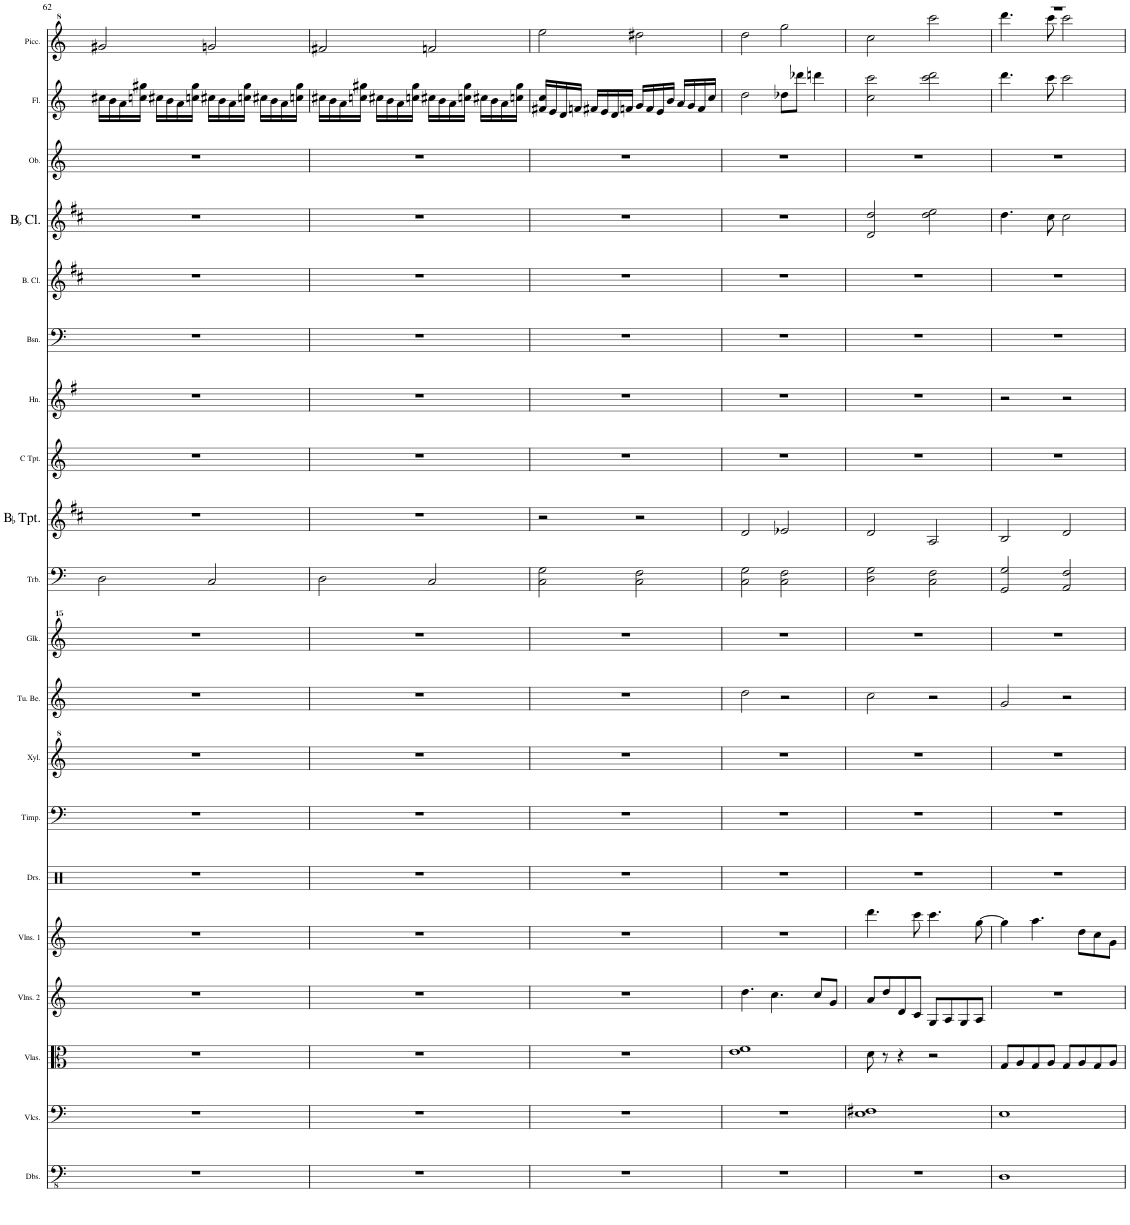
**kern	**kern	**kern	**kern	**kern	**kern	**kern	**kern	**kern	**kern	**kern	**kern	**kern	**kern	**kern	**kern	**kern	**kern	**kern	**kern
*part20	*part19	*part18	*part17	*part16	*part15	*part14	*part13	*part12	*part11	*part10	*part9	*part8	*part7	*part6	*part5	*part4	*part3	*part2	*part1
*staff20	*staff19	*staff18	*staff17	*staff16	*staff15	*staff14	*staff13	*staff12	*staff11	*staff10	*staff9	*staff8	*staff7	*staff6	*staff5	*staff4	*staff3	*staff2	*staff1
*I"Double Basses	*I"Violoncellos	*I"Violas	*I"Violins 2	*I"Violins 1	*I"Drumset	*I"Timpani	*I"Xylophone	*I"Tubular Bells	*I"Glockenspiel	*I"Trombone	*I"BaccidentalFlat Trumpet	*I"C Trumpet	*I"Horn	*I"Bassoon	*I"Bass Clarinet	*I"BaccidentalFlat Clarinet	*I"Oboe	*I"Flute	*I"Piccolo
*I'Dbs.	*I'Vlcs.	*I'Vlas.	*I'Vlns. 2	*I'Vlns. 1	*I'Drs.	*I'Timp.	*I'Xyl.	*I'Tu. Be.	*I'Glk.	*I'Trb.	*I'BaccidentalFlat Tpt.	*I'C Tpt.	*I'Hn.	*I'Bsn.	*I'B. Cl.	*I'BaccidentalFlat Cl.	*I'Ob.	*I'Fl.	*I'Picc.
!!LO:PB:g=z
*clefFv4	*clefF4	*clefC3	*clefG2	*clefG2	*clefX	*clefF4	*clefG^2	*clefG2	*clefG^^2	*clefF4	*clefG2	*clefG2	*clefG2	*clefF4	*clefG2	*clefG2	*clefG2	*clefG2	*clefG^2
*	*	*	*	*	*	*	*	*	*	*	*Trd1c2	*	*Trd4c7	*	*Trd8c14	*Trd1c2	*	*	*Trd-7c-12
*k[]	*k[]	*k[]	*k[]	*k[]	*k[]	*k[]	*k[]	*k[]	*k[]	*k[]	*k[f#c#]	*k[]	*k[f#]	*k[]	*k[f#c#]	*k[f#c#]	*k[]	*k[]	*k[]
*M4/4	*M4/4	*M4/4	*M4/4	*M4/4	*M4/4	*M4/4	*M4/4	*M4/4	*M4/4	*M4/4	*M4/4	*M4/4	*M4/4	*M4/4	*M4/4	*M4/4	*M4/4	*	*
=62	=62	=62	=62	=62	=62	=62	=62	=62	=62	=62	=62	=62	=62	=62	=62	=62	=62	=62	=62
1r	1r	1r	1r	1r	1r	1r	1r	1r	1r	2D\	1r	1r	1r	1r	1r	1r	1r	16cc#X\LL	2gg#X/
.	.	.	.	.	.	.	.	.	.	.	.	.	.	.	.	.	.	16b\	.
.	.	.	.	.	.	.	.	.	.	.	.	.	.	.	.	.	.	16a\	.
.	.	.	.	.	.	.	.	.	.	.	.	.	.	.	.	.	.	16ccn\ 16gg#X\JJ	.
.	.	.	.	.	.	.	.	.	.	.	.	.	.	.	.	.	.	16cc#X\LL	.
.	.	.	.	.	.	.	.	.	.	.	.	.	.	.	.	.	.	16b\	.
.	.	.	.	.	.	.	.	.	.	.	.	.	.	.	.	.	.	16a\	.
.	.	.	.	.	.	.	.	.	.	.	.	.	.	.	.	.	.	16ccn\ 16gg#\JJ	.
.	.	.	.	.	.	.	.	.	.	2C/	.	.	.	.	.	.	.	16cc#X\LL	2ggn/
.	.	.	.	.	.	.	.	.	.	.	.	.	.	.	.	.	.	16b\	.
.	.	.	.	.	.	.	.	.	.	.	.	.	.	.	.	.	.	16a\	.
.	.	.	.	.	.	.	.	.	.	.	.	.	.	.	.	.	.	16ccn\ 16gg#\JJ	.
.	.	.	.	.	.	.	.	.	.	.	.	.	.	.	.	.	.	16cc#X\LL	.
.	.	.	.	.	.	.	.	.	.	.	.	.	.	.	.	.	.	16b\	.
.	.	.	.	.	.	.	.	.	.	.	.	.	.	.	.	.	.	16a\	.
.	.	.	.	.	.	.	.	.	.	.	.	.	.	.	.	.	.	16ccn\ 16gg#\JJ	.
=63	=63	=63	=63	=63	=63	=63	=63	=63	=63	=63	=63	=63	=63	=63	=63	=63	=63	=63	=63
1r	1r	1r	1r	1r	1r	1r	1r	1r	1r	2D\	1r	1r	1r	1r	1r	1r	1r	16cc#X\LL	2ff#X/
.	.	.	.	.	.	.	.	.	.	.	.	.	.	.	.	.	.	16b\	.
.	.	.	.	.	.	.	.	.	.	.	.	.	.	.	.	.	.	16a\	.
.	.	.	.	.	.	.	.	.	.	.	.	.	.	.	.	.	.	16ccn\ 16gg#X\JJ	.
.	.	.	.	.	.	.	.	.	.	.	.	.	.	.	.	.	.	16cc#X\LL	.
.	.	.	.	.	.	.	.	.	.	.	.	.	.	.	.	.	.	16b\	.
.	.	.	.	.	.	.	.	.	.	.	.	.	.	.	.	.	.	16a\	.
.	.	.	.	.	.	.	.	.	.	.	.	.	.	.	.	.	.	16ccn\ 16gg#\JJ	.
.	.	.	.	.	.	.	.	.	.	2C/	.	.	.	.	.	.	.	16cc#X\LL	2ffn/
.	.	.	.	.	.	.	.	.	.	.	.	.	.	.	.	.	.	16b\	.
.	.	.	.	.	.	.	.	.	.	.	.	.	.	.	.	.	.	16a\	.
.	.	.	.	.	.	.	.	.	.	.	.	.	.	.	.	.	.	16ccn\ 16gg#\JJ	.
.	.	.	.	.	.	.	.	.	.	.	.	.	.	.	.	.	.	16cc#X\LL	.
.	.	.	.	.	.	.	.	.	.	.	.	.	.	.	.	.	.	16b\	.
.	.	.	.	.	.	.	.	.	.	.	.	.	.	.	.	.	.	16a\	.
.	.	.	.	.	.	.	.	.	.	.	.	.	.	.	.	.	.	16ccn\ 16gg#\JJ	.
=64	=64	=64	=64	=64	=64	=64	=64	=64	=64	=64	=64	=64	=64	=64	=64	=64	=64	=64	=64
1r	1r	1r	1r	1r	1r	1r	1r	1r	1r	2C\ 2G\	2r	1r	1r	1r	1r	1r	1r	16f#X/ 16cc/LL	2eee\
.	.	.	.	.	.	.	.	.	.	.	.	.	.	.	.	.	.	16e/	.
.	.	.	.	.	.	.	.	.	.	.	.	.	.	.	.	.	.	16d/	.
.	.	.	.	.	.	.	.	.	.	.	.	.	.	.	.	.	.	16fn/JJ	.
.	.	.	.	.	.	.	.	.	.	.	.	.	.	.	.	.	.	16f#X/LL	.
.	.	.	.	.	.	.	.	.	.	.	.	.	.	.	.	.	.	16e/	.
.	.	.	.	.	.	.	.	.	.	.	.	.	.	.	.	.	.	16d/	.
.	.	.	.	.	.	.	.	.	.	.	.	.	.	.	.	.	.	16fn/JJ	.
.	.	.	.	.	.	.	.	.	.	2C\ 2F\	2r	.	.	.	.	.	.	16g/LL	2ddd#X\
.	.	.	.	.	.	.	.	.	.	.	.	.	.	.	.	.	.	16f/	.
.	.	.	.	.	.	.	.	.	.	.	.	.	.	.	.	.	.	16e/	.
.	.	.	.	.	.	.	.	.	.	.	.	.	.	.	.	.	.	16b/JJ	.
.	.	.	.	.	.	.	.	.	.	.	.	.	.	.	.	.	.	16a/LL	.
.	.	.	.	.	.	.	.	.	.	.	.	.	.	.	.	.	.	16g/	.
.	.	.	.	.	.	.	.	.	.	.	.	.	.	.	.	.	.	16f/	.
.	.	.	.	.	.	.	.	.	.	.	.	.	.	.	.	.	.	16cc/JJ	.
=65	=65	=65	=65	=65	=65	=65	=65	=65	=65	=65	=65	=65	=65	=65	=65	=65	=65	=65	=65
1r	1r	1e 1f	4.dd\	1r	1r	1r	1r	2dd\	1r	2C\ 2G\	2d/	1r	1r	1r	1r	1r	1r	2dd\	2ddd\
.	.	.	4.cc\	.	.	.	.	.	.	.	.	.	.	.	.	.	.	.	.
.	.	.	.	.	.	.	.	2r	.	2C\ 2F\	2e-X/	.	.	.	.	.	.	8dd-X\L	2ggg\
.	.	.	.	.	.	.	.	.	.	.	.	.	.	.	.	.	.	8ddd-X\J	.
.	.	.	8cc/L	.	.	.	.	.	.	.	.	.	.	.	.	.	.	4dddn\	.
.	.	.	8g/J	.	.	.	.	.	.	.	.	.	.	.	.	.	.	.	.
=66	=66	=66	=66	=66	=66	=66	=66	=66	=66	=66	=66	=66	=66	=66	=66	=66	=66	=66	=66
1r	1E 1F#X	8d\	8a/L	4.ddd\	1r	1r	1r	2cc\	1r	2D\ 2G\	2d/	1r	1r	1r	1r	2d/ 2dd/	1r	2cc\ 2ccc\	2ccc\
.	.	8r	8dd/	.	.	.	.	.	.	.	.	.	.	.	.	.	.	.	.
.	.	4r	8d/	.	.	.	.	.	.	.	.	.	.	.	.	.	.	.	.
.	.	.	8c/J	8ccc\	.	.	.	.	.	.	.	.	.	.	.	.	.	.	.
.	.	2r	8G/L	4.ccc\	.	.	.	2r	.	2C\ 2F\	2A/	.	.	.	.	2dd\ 2ee\	.	2ccc\ 2ddd\	2cccc\
.	.	.	8A/	.	.	.	.	.	.	.	.	.	.	.	.	.	.	.	.
.	.	.	8G/	.	.	.	.	.	.	.	.	.	.	.	.	.	.	.	.
.	.	.	8A/J	[8gg\	.	.	.	.	.	.	.	.	.	.	.	.	.	.	.
=67	=67	=67	=67	=67	=67	=67	=67	=67	=67	=67	=67	=67	=67	=67	=67	=67	=67	=67	=67
*	*	*	*	*	*	*	*	*	*	*	*	*	*	*	*	*	*	*	*^
1DD	1E	8G/L	1r	4gg\]	1r	1r	1r	2g/	1r	2GG/ 2G/	2B/	1r	2r	1r	1r	4.dd\	1r	4.ddd\	1r	4.dddd\
.	.	8A/	.	.	.	.	.	.	.	.	.	.	.	.	.	.	.	.	.	.
.	.	8G/	.	4.aa\	.	.	.	.	.	.	.	.	.	.	.	.	.	.	.	.
.	.	8A/J	.	.	.	.	.	.	.	.	.	.	.	.	.	8cc#\	.	8ccc\	.	8cccc\
.	.	8G/L	.	.	.	.	.	2r	.	2AA/ 2F/	2d/	.	2r	.	.	2cc#\	.	2ccc\	.	2cccc\
.	.	8A/	.	8dd\L	.	.	.	.	.	.	.	.	.	.	.	.	.	.	.	.
.	.	8G/	.	8cc\	.	.	.	.	.	.	.	.	.	.	.	.	.	.	.	.
.	.	8A/J	.	8g\J	.	.	.	.	.	.	.	.	.	.	.	.	.	.	.	.
*	*	*	*	*	*	*	*	*	*	*	*	*	*	*	*	*	*	*	*v	*v
=	=	=	=	=	=	=	=	=	=	=	=	=	=	=	=	=	=	=	=
*-	*-	*-	*-	*-	*-	*-	*-	*-	*-	*-	*-	*-	*-	*-	*-	*-	*-	*-	*-
